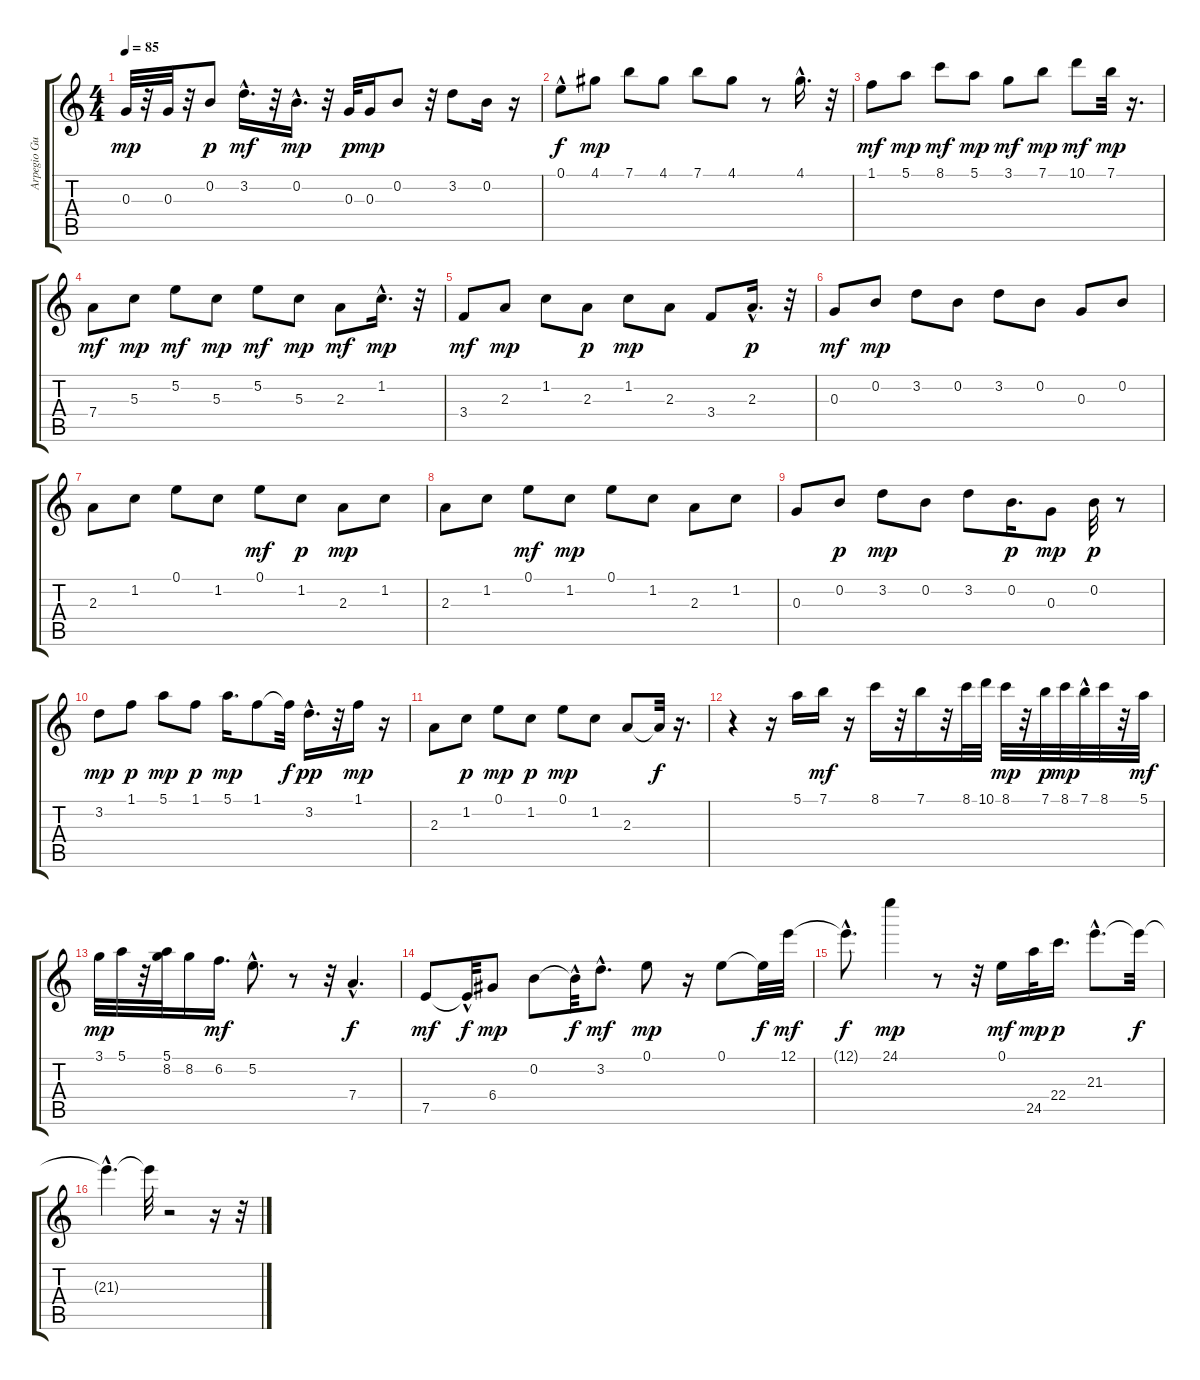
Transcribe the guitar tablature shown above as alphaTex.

\track ("Arpegio Guitar      " "Arpegio Gu") {instrument acousticguitarsteel}
\staff {score tabs}
\tuning (E4 B3 G3 D3 A2 E2) {hide}
\ts (4 4)
\tempo 85
\clef g2
\ks c
0.3.32{dy mp} r.32 0.3.32 r.32 0.2.8{dy p} 3.2{hac}.16{d dy mf} r.32 0.2{hac}.16{d dy mp} r.32 0.3.32{dy p} 0.3.16{dy mp} 0.2.8 r.32 3.2.8 0.2.16 r.16 |
0.1{hac}.8{dy f} 4.1.8{dy mp} 7.1.8 4.1.8 7.1.8 4.1.8 r.8 4.1{hac}.16{d} r.32 |
1.1.8{dy mf} 5.1.8{dy mp} 8.1.8{dy mf} 5.1.8{dy mp} 3.1.8{dy mf} 7.1.8{dy mp} 10.1.8{dy mf} 7.1.32{dy mp} r.16{d} |
7.4.8{dy mf} 5.3.8{dy mp} 5.2.8{dy mf} 5.3.8{dy mp} 5.2.8{dy mf} 5.3.8{dy mp} 2.3.8{dy mf} 1.2{hac}.16{d dy mp} r.32 |
3.4.8{dy mf} 2.3.8{dy mp} 1.2.8 2.3.8{dy p} 1.2.8{dy mp} 2.3.8 3.4.8 2.3{hac}.16{d dy p} r.32 |
0.3.8{dy mf} 0.2.8{dy mp} 3.2.8 0.2.8 3.2.8 0.2.8 0.3.8 0.2.8 |
2.3.8 1.2.8 0.1.8 1.2.8 0.1.8{dy mf} 1.2.8{dy p} 2.3.8{dy mp} 1.2.8 |
2.3.8 1.2.8 0.1.8{dy mf} 1.2.8{dy mp} 0.1.8 1.2.8 2.3.8 1.2.8 |
0.3.8 0.2.8{dy p} 3.2.8{dy mp} 0.2.8 3.2.8 0.2.16{d dy p} 0.3.8{dy mp} 0.2.32{dy p} r.8 |
3.2.8{dy mp} 1.1.8{dy p} 5.1.8{dy mp} 1.1.8{dy p} 5.1.16{d dy mp} 1.1.8 1.1{t}.32{dy f} 3.2{hac}.16{d dy pp} r.32 1.1.16{dy mp} r.16 |
2.3.8 1.2.8{dy p} 0.1.8{dy mp} 1.2.8{dy p} 0.1.8{dy mp} 1.2.8 2.3.8 2.3{t}.32{dy f} r.16{d} |
r.4 r.16 5.1.16{volume 15} 7.1.16{dy mf} r.16 8.1.16 r.32 7.1.16 r.32 8.1.32 10.1.32 8.1.32{dy mp} r.32 7.1.32{dy p} 8.1.32{dy mp} 7.1{hac}.32 8.1.32 r.32 5.1.32{dy mf} |
3.1.32{dy mp} 5.1.32 r.32 (5.1 8.2).32 8.2.16 6.2.16{d dy mf} 5.2{hac}.8{d} r.8 r.32 7.4{hac}.4{d dy f} |
7.5.8{dy mf} 7.5{hac t}.32{dy f} 6.4.8{dy mp} 0.2.8 0.2{hac t}.32{dy f} 3.2{hac}.8{d dy mf} 0.1.8{dy mp} r.16 0.1.8 0.1{t}.32{dy f} 12.1.32{dy mf} |
12.1{hac t}.8{d dy f} 24.1.4{dy mp} r.8 r.32 0.1.16{dy mf} 24.5.32{dy mp} 22.4.16{d dy p} 21.3{hac}.8{d} 21.3{t}.32{dy f} |
21.3{hac t}.4{d} 21.3{t}.32 r.2 r.16 r.32
